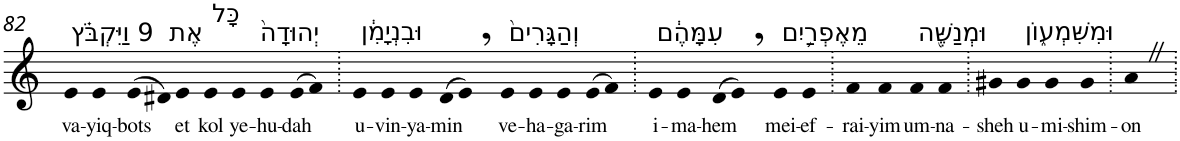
**kern	**text
*part1	*part1
*staff1	*staff1
*I"Piano	*
*I'Pno	*
!!LO:PB:g=z
*clefG2	*
*k[]	*
=82	=82
!LO:TX:a:t=9 וַיִּקְבֹּ֗ץ	!
!	!LO:LY:b
4e	va-
!	!LO:LY:b
4e	-yiq-
!	!LO:LY:b
(>8e	-bots
8d#X)	.
!LO:TX:a:t=אֶת	!
!	!LO:LY:b
4e	et
!LO:TX:a:t=כָּל	!
!	!LO:LY:b
4e	kol
!LO:TX:a:t=יְהוּדָה֙	!
!	!LO:LY:b
4e	ye-
!	!LO:LY:b
4e	-hu-
!	!LO:LY:b
(>8e	-dah
8f)	.
=83.	=83.
!LO:TX:a:t=וּבִנְיָמִ֔ן	!
!	!LO:LY:b
4e	u-
!	!LO:LY:b
4e	-vin-
!	!LO:LY:b
4e	-ya-
!	!LO:LY:b
(>8d	-min
8e,)	.
!LO:TX:a:t=וְהַגָּרִים֙	!
!	!LO:LY:b
4e	ve-
!	!LO:LY:b
4e	-ha-
!	!LO:LY:b
4e	-ga-
!	!LO:LY:b
(>8e	-rim
8f)	.
=84.	=84.
!LO:TX:a:t=עִמָּהֶ֔ם	!
!	!LO:LY:b
4e	i-
!	!LO:LY:b
4e	-ma-
!	!LO:LY:b
(>8d	-hem
8e,)	.
!LO:TX:a:t=מֵאֶפְרַ֥יִם	!
!	!LO:LY:b
4e	mei-
!	!LO:LY:b
4e	-ef-
=85.	=85.
!	!LO:LY:b
4f	-rai-
!	!LO:LY:b
4f	-yim
!LO:TX:a:t=וּמְנַשֶּׁ֖ה	!
!	!LO:LY:b
4f	um-
!	!LO:LY:b
4f	-na-
=86.	=86.
!	!LO:LY:b
4g#X	-sheh
!LO:TX:a:t=וּמִשִּׁמְע֑וֹן	!
!	!LO:LY:b
4g#	u-
!	!LO:LY:b
4g#	-mi-
!	!LO:LY:b
4g#	-shim-
=87.	=87.
!	!LO:LY:b
4aZ	-on
=.	=.
*-	*-
